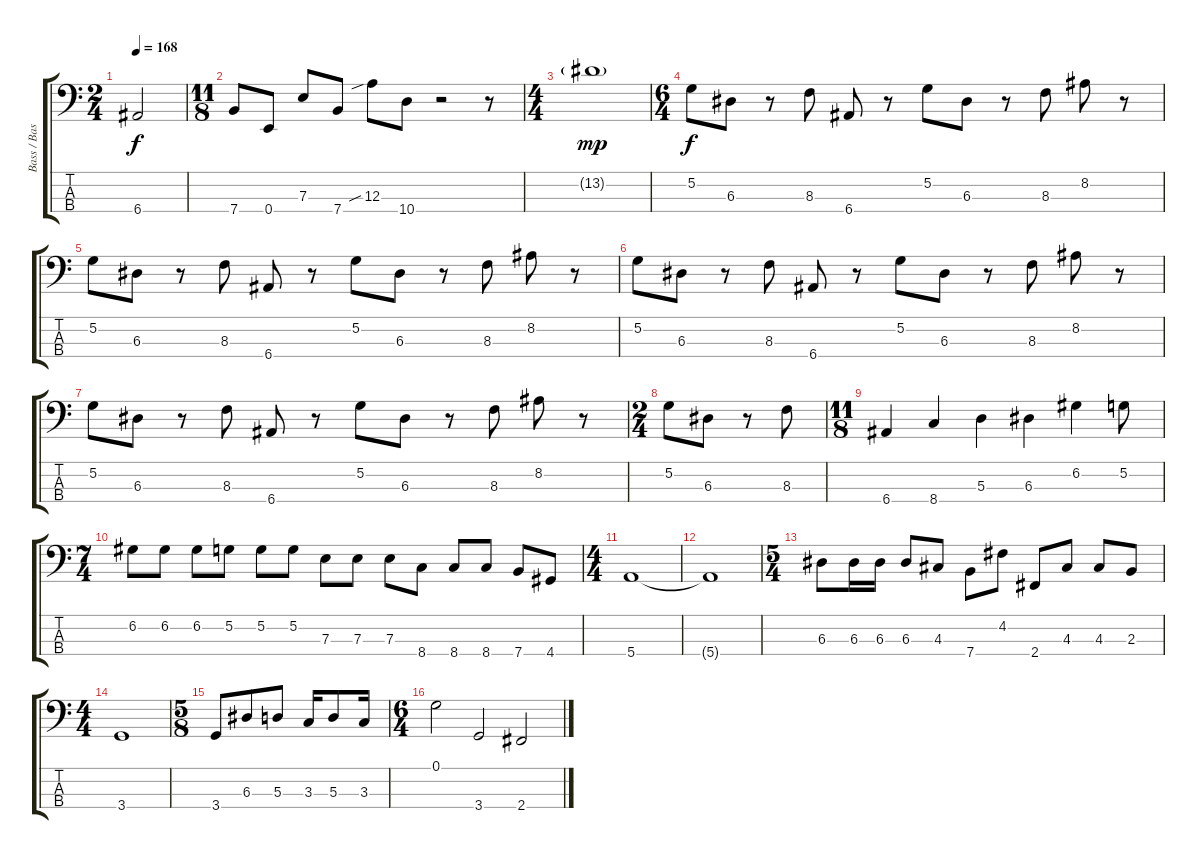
\track ("Bass / Bass pedal (Rutherford)" "Bass / Bas") {instrument electricbassfinger}
\staff {score tabs}
\tuning (G2 D2 A1 E1) {hide}
\ts (2 4)
\tempo 168
\clef f4
\ks c
6.4.2{dy f} |
\ts (11 8)
7.4.8 0.4.8 7.3.8 7.4.8 12.3{sib}.8 10.4.8 r.2 r.8 |
\ts (4 4)
13.2{g}.1{dy mp} |
\ts (6 4)
5.2.8{dy f} 6.3.8 r.8 8.3.8 6.4.8 r.8 5.2.8 6.3.8 r.8 8.3.8 8.2.8 r.8 |
5.2.8 6.3.8 r.8 8.3.8 6.4.8 r.8 5.2.8 6.3.8 r.8 8.3.8 8.2.8 r.8 |
5.2.8 6.3.8 r.8 8.3.8 6.4.8 r.8 5.2.8 6.3.8 r.8 8.3.8 8.2.8 r.8 |
5.2.8 6.3.8 r.8 8.3.8 6.4.8 r.8 5.2.8 6.3.8 r.8 8.3.8 8.2.8 r.8 |
\ts (2 4)
5.2.8 6.3.8 r.8 8.3.8 |
\ts (11 8)
6.4.4 8.4.4 5.3.4 6.3.4 6.2.4 5.2.8 |
\ts (7 4)
6.2.8 6.2.8 6.2.8 5.2.8 5.2.8 5.2.8 7.3.8 7.3.8 7.3.8 8.4.8 8.4.8 8.4.8 7.4.8 4.4.8 |
\ts (4 4)
5.4.1 |
5.4{t}.1 |
\ts (5 4)
6.3.8 6.3.16 6.3.16 6.3.8 4.3.8 7.4.8 4.2.8 2.4.8 4.3.8 4.3.8 2.3.8 |
\ts (4 4)
3.4.1 |
\ts (5 8)
3.4.8 6.3.8 5.3.8 3.3.16 5.3.8 3.3.16 |
\ts (6 4)
0.1.2 3.4.2 2.4.2
